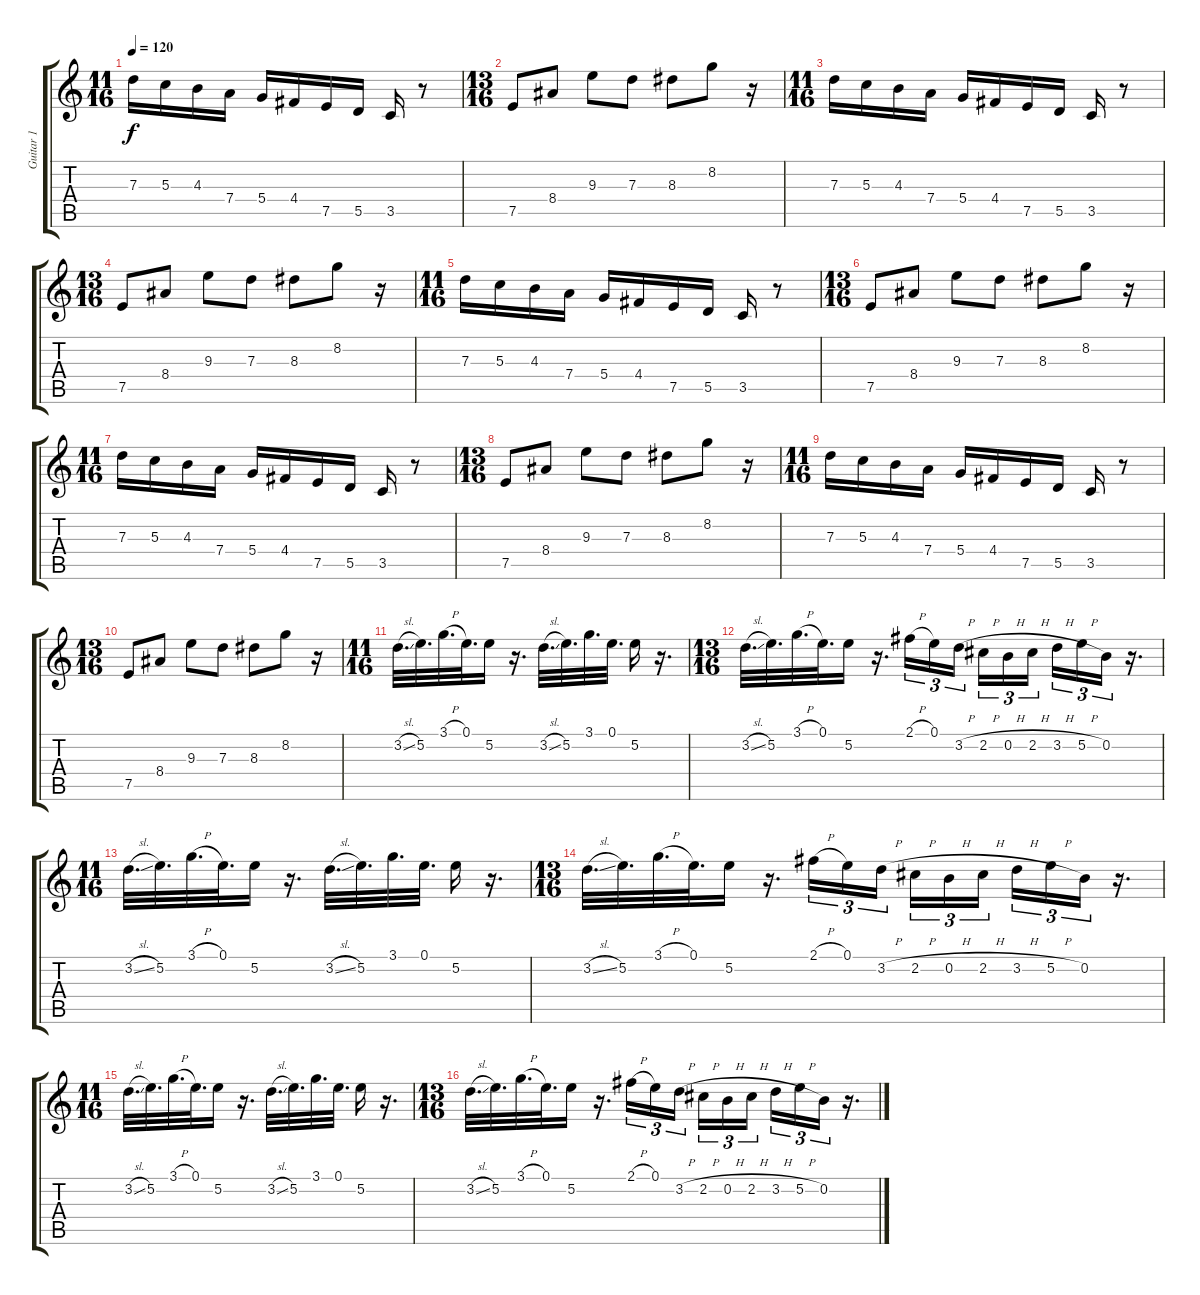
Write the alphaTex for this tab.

\track ("Guitar 1" "Guitar 1") {instrument distortionguitar}
\staff {score tabs}
\tuning (E4 B3 G3 D3 A2 E2) {hide}
\ts (11 16)
\tempo 120
\clef g2
\ks c
7.3.16{dy f} 5.3.16 4.3.16 7.4.16 5.4.16 4.4.16 7.5.16 5.5.16 3.5.16 r.8 |
\ts (13 16)
7.5.8 8.4.8 9.3.8 7.3.8 8.3.8 8.2.8 r.16 |
\ts (11 16)
7.3.16 5.3.16 4.3.16 7.4.16 5.4.16 4.4.16 7.5.16 5.5.16 3.5.16 r.8 |
\ts (13 16)
7.5.8 8.4.8 9.3.8 7.3.8 8.3.8 8.2.8 r.16 |
\ts (11 16)
7.3.16 5.3.16 4.3.16 7.4.16 5.4.16 4.4.16 7.5.16 5.5.16 3.5.16 r.8 |
\ts (13 16)
7.5.8 8.4.8 9.3.8 7.3.8 8.3.8 8.2.8 r.16 |
\ts (11 16)
7.3.16 5.3.16 4.3.16 7.4.16 5.4.16 4.4.16 7.5.16 5.5.16 3.5.16 r.8 |
\ts (13 16)
7.5.8 8.4.8 9.3.8 7.3.8 8.3.8 8.2.8 r.16 |
\ts (11 16)
7.3.16 5.3.16 4.3.16 7.4.16 5.4.16 4.4.16 7.5.16 5.5.16 3.5.16 r.8 |
\ts (13 16)
7.5.8 8.4.8 9.3.8 7.3.8 8.3.8 8.2.8 r.16 |
\ts (11 16)
3.2{sl}.32{d volume 13} 5.2.32{d} 3.1{h}.32{d} 0.1.32{d} 5.2.16 r.16{d} 3.2{sl}.32{d} 5.2.32{d} 3.1.32{d} 0.1.32{d} 5.2.16 r.16{d} |
\ts (13 16)
3.2{sl}.32{d} 5.2.32{d} 3.1{h}.32{d} 0.1.32{d} 5.2.16 r.16{d} 2.1{h}.16{tu (3 2)} 0.1.16{tu (3 2)} 3.2{h}.16{tu (3 2)} 2.2{h}.16{tu (3 2)} 0.2{h}.16{tu (3 2)} 2.2{h}.16{tu (3 2)} 3.2{h}.16{tu (3 2)} 5.2{h}.16{tu (3 2)} 0.2.16{tu (3 2)} r.16{d} |
\ts (11 16)
3.2{sl}.32{d} 5.2.32{d} 3.1{h}.32{d} 0.1.32{d} 5.2.16 r.16{d} 3.2{sl}.32{d} 5.2.32{d} 3.1.32{d} 0.1.32{d} 5.2.16 r.16{d} |
\ts (13 16)
3.2{sl}.32{d} 5.2.32{d} 3.1{h}.32{d} 0.1.32{d} 5.2.16 r.16{d} 2.1{h}.16{tu (3 2)} 0.1.16{tu (3 2)} 3.2{h}.16{tu (3 2)} 2.2{h}.16{tu (3 2)} 0.2{h}.16{tu (3 2)} 2.2{h}.16{tu (3 2)} 3.2{h}.16{tu (3 2)} 5.2{h}.16{tu (3 2)} 0.2.16{tu (3 2)} r.16{d} |
\ts (11 16)
3.2{sl}.32{d} 5.2.32{d} 3.1{h}.32{d} 0.1.32{d} 5.2.16 r.16{d} 3.2{sl}.32{d} 5.2.32{d} 3.1.32{d} 0.1.32{d} 5.2.16 r.16{d} |
\ts (13 16)
3.2{sl}.32{d} 5.2.32{d} 3.1{h}.32{d} 0.1.32{d} 5.2.16 r.16{d} 2.1{h}.16{tu (3 2)} 0.1.16{tu (3 2)} 3.2{h}.16{tu (3 2)} 2.2{h}.16{tu (3 2)} 0.2{h}.16{tu (3 2)} 2.2{h}.16{tu (3 2)} 3.2{h}.16{tu (3 2)} 5.2{h}.16{tu (3 2)} 0.2.16{tu (3 2)} r.16{d}
